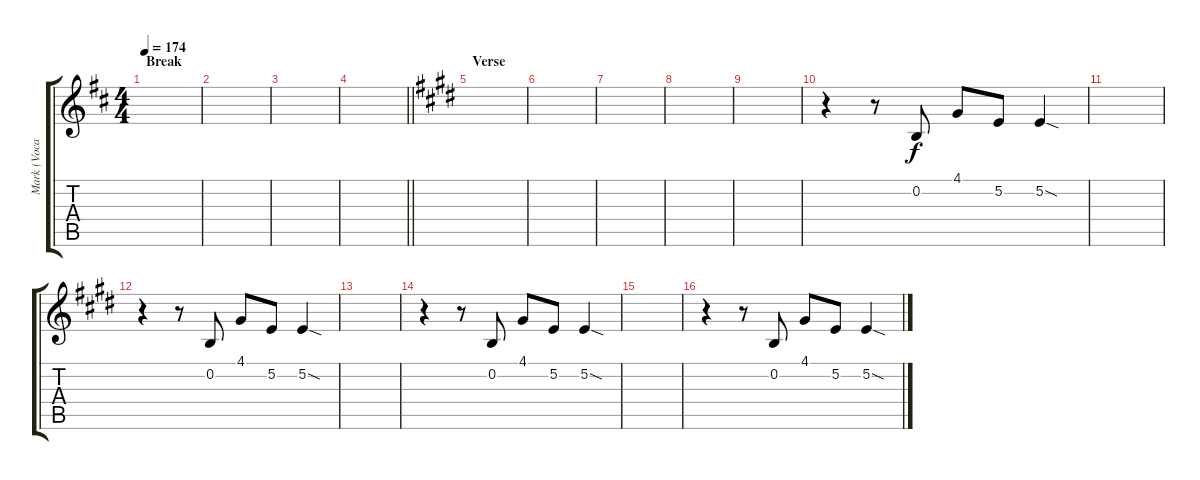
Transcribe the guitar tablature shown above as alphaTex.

\track ("Mark (Vocals)" "Mark (Voca") {instrument clarinet}
\staff {score tabs}
\tuning (E4 B3 G3 D3 A2 E2) {hide}
\ts (4 4)
\section ("" "Break")
\tempo 174
\clef g2
\ks d
|
|
|
\barLineRight lightlight
|
\section ("" "Verse")
\ks e
|
|
|
|
|
r.4 r.8 0.2.8 4.1.8 5.2.8 5.2{sod}.4 |
|
r.4 r.8 0.2.8 4.1.8 5.2.8 5.2{sod}.4 |
|
r.4 r.8 0.2.8 4.1.8 5.2.8 5.2{sod}.4 |
|
r.4 r.8 0.2.8 4.1.8 5.2.8 5.2{sod}.4
